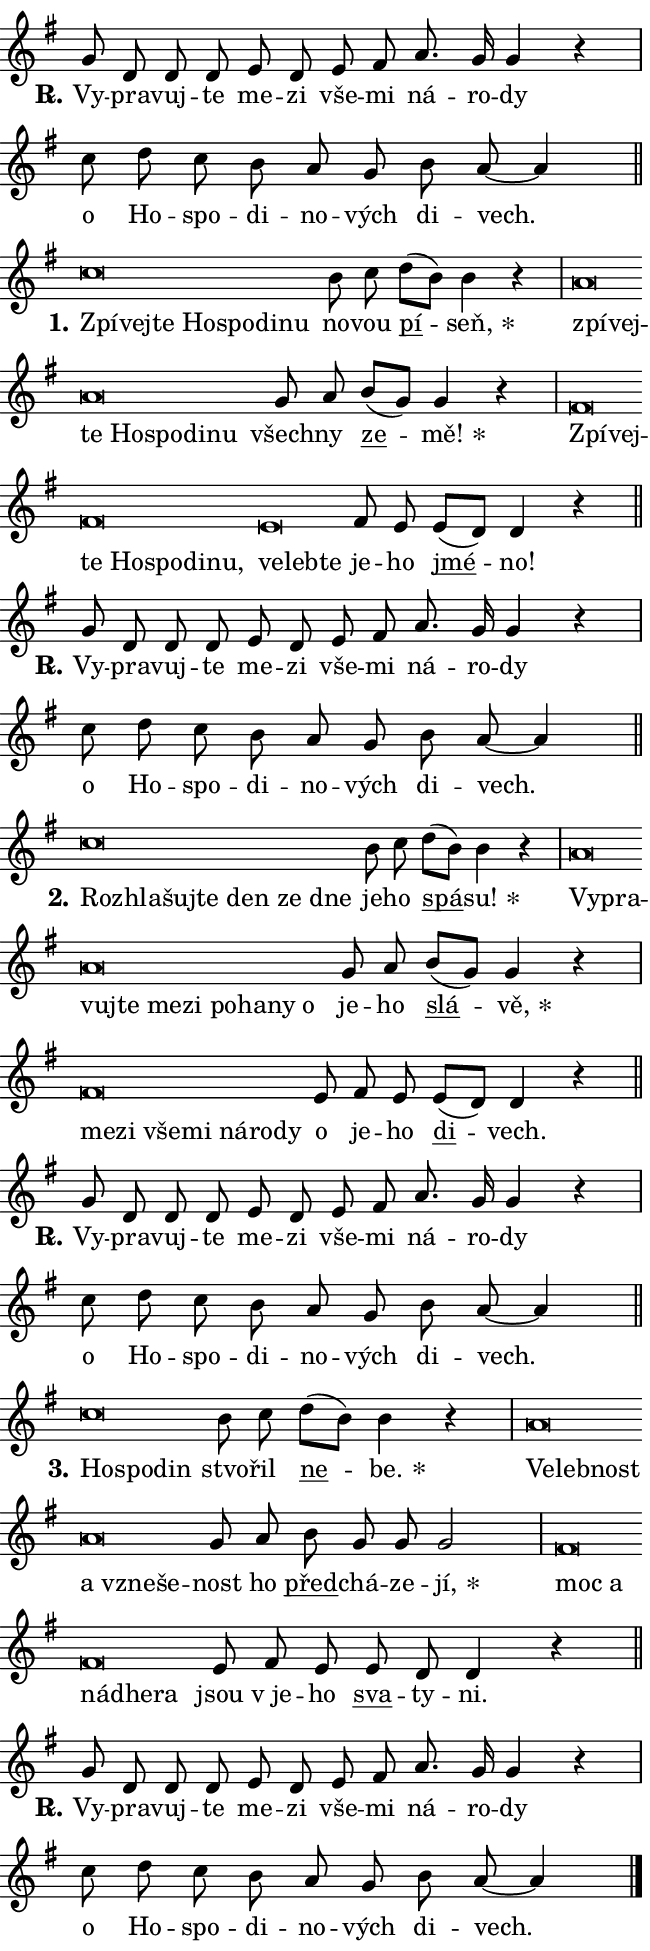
\version "2.24.0"
\header { tagline = "" }
\paper {
  indent = 0\cm
  top-margin = 0\cm
  right-margin = 0.13\cm % to fit lyric hyphens
  bottom-margin = 0\cm
  left-margin = 0\cm
  paper-width = 11\cm
  page-breaking = #ly:one-page-breaking
  system-system-spacing.basic-distance = #11
  score-system-spacing.basic-distance = #11
  ragged-last = ##f
}


%% Author: Thomas Morley
%% https://lists.gnu.org/archive/html/lilypond-user/2020-05/msg00002.html
#(define (line-position grob)
"Returns position of @var[grob} in current system:
   @code{'start}, if at first time-step
   @code{'end}, if at last time-step
   @code{'middle} otherwise
"
  (let* ((col (ly:item-get-column grob))
         (ln (ly:grob-object col 'left-neighbor))
         (rn (ly:grob-object col 'right-neighbor))
         (col-to-check-left (if (ly:grob? ln) ln col))
         (col-to-check-right (if (ly:grob? rn) rn col))
         (break-dir-left
           (and
             (ly:grob-property col-to-check-left 'non-musical #f)
             (ly:item-break-dir col-to-check-left)))
         (break-dir-right
           (and
             (ly:grob-property col-to-check-right 'non-musical #f)
             (ly:item-break-dir col-to-check-right))))
        (cond ((eqv? 1 break-dir-left) 'start)
              ((eqv? -1 break-dir-right) 'end)
              (else 'middle))))

#(define (tranparent-at-line-position vctor)
  (lambda (grob)
  "Relying on @code{line-position} select the relevant enry from @var{vctor}.
Used to determine transparency,"
    (case (line-position grob)
      ((end) (not (vector-ref vctor 0)))
      ((middle) (not (vector-ref vctor 1)))
      ((start) (not (vector-ref vctor 2))))))

noteHeadBreakVisibility =
#(define-music-function (break-visibility)(vector?)
"Makes @code{NoteHead}s transparent relying on @var{break-visibility}"
#{
  \override NoteHead.transparent =
    #(tranparent-at-line-position break-visibility)
#})

#(define delete-ledgers-for-transparent-note-heads
  (lambda (grob)
    "Reads whether a @code{NoteHead} is transparent.
If so this @code{NoteHead} is removed from @code{'note-heads} from
@var{grob}, which is supposed to be @code{LedgerLineSpanner}.
As a result ledgers are not printed for this @code{NoteHead}"
    (let* ((nhds-array (ly:grob-object grob 'note-heads))
           (nhds-list
             (if (ly:grob-array? nhds-array)
                 (ly:grob-array->list nhds-array)
                 '()))
           ;; Relies on the transparent-property being done before
           ;; Staff.LedgerLineSpanner.after-line-breaking is executed.
           ;; This is fragile ...
           (to-keep
             (remove
               (lambda (nhd)
                 (ly:grob-property nhd 'transparent #f))
               nhds-list)))
      ;; TODO find a better method to iterate over grob-arrays, similiar
      ;; to filter/remove etc for lists
      ;; For now rebuilt from scratch
      (set! (ly:grob-object grob 'note-heads)  '())
      (for-each
        (lambda (nhd)
          (ly:pointer-group-interface::add-grob grob 'note-heads nhd))
        to-keep))))

squashNotes = {
  \override NoteHead.X-extent = #'(-0.2 . 0.2)
  \override NoteHead.Y-extent = #'(-0.75 . 0)
  \override NoteHead.stencil =
    #(lambda (grob)
       (let ((pos (ly:grob-property grob 'staff-position)))
         (begin
           (if (< pos -7) (display "ERROR: Lower brevis then expected\n") (display ""))
           (if (<= pos -6) ly:text-interface::print ly:note-head::print))))
}
unSquashNotes = {
  \revert NoteHead.X-extent
  \revert NoteHead.Y-extent
  \revert NoteHead.stencil
}

hideNotes = \noteHeadBreakVisibility #begin-of-line-visible
unHideNotes = \noteHeadBreakVisibility #all-visible

% work-around for resetting accidentals
% https://lilypond.org/doc/v2.23/Documentation/notation/displaying-rhythms#unmetered-music
cadenzaMeasure = {
  \cadenzaOff
  \partial 1024 s1024
  \cadenzaOn
}

#(define-markup-command (accent layout props text) (markup?)
  "Underline accented syllable"
  (interpret-markup layout props
    #{\markup \override #'(offset . 4.3) \underline { #text }#}))

responsum = \markup \concat {
  "R" \hspace #-1.05 \path #0.1 #'((moveto 0 0.07) (lineto 0.9 0.8)) \hspace #0.05 "."
}

spaceSize = #0.6828661417322834 % exact space size for TeX Gyre Schola

\layout {
  \context {
    \Staff
    \remove "Time_signature_engraver"
    \override LedgerLineSpanner.after-line-breaking = #delete-ledgers-for-transparent-note-heads
  }
  \context {
    \Lyrics {
      \override LyricSpace.minimum-distance = \spaceSize
      \override LyricText.font-name = #"TeX Gyre Schola"
      \override LyricText.font-size = 1
      \override StanzaNumber.font-name = #"TeX Gyre Schola Bold"
      \override StanzaNumber.font-size = 1
    }
  }
  \context {
    \Score 
    \override NoteHead.text =
      #(lambda (grob) 
        (let ((pos (ly:grob-property grob 'staff-position)))
          #{\markup {
            \combine
              \halign #-0.55 \raise #(if (= pos -6) 0 0.5) \override #'(thickness . 2) \draw-line #'(3.2 . 0)
              \musicglyph "noteheads.sM1"
          }#}))
  }
}

% magnetic-lyrics.ily
%
%   written by
%     Jean Abou Samra <jean@abou-samra.fr>
%     Werner Lemberg <wl@gnu.org>
%
%   adapted by
%     Jiri Hon <jiri.hon@gmail.com>
%
% Version 2022-Apr-15

% https://www.mail-archive.com/lilypond-user@gnu.org/msg149350.html

#(define (Left_hyphen_pointer_engraver context)
   "Collect syllable-hyphen-syllable occurrences in lyrics and store
them in properties.  This engraver only looks to the left.  For
example, if the lyrics input is @code{foo -- bar}, it does the
following.

@itemize @bullet
@item
Set the @code{text} property of the @code{LyricHyphen} grob between
@q{foo} and @q{bar} to @code{foo}.

@item
Set the @code{left-hyphen} property of the @code{LyricText} grob with
text @q{foo} to the @code{LyricHyphen} grob between @q{foo} and
@q{bar}.
@end itemize

Use this auxiliary engraver in combination with the
@code{lyric-@/text::@/apply-@/magnetic-@/offset!} hook."
   (let ((hyphen #f)
         (text #f))
     (make-engraver
      (acknowledgers
       ((lyric-syllable-interface engraver grob source-engraver)
        (set! text grob)))
      (end-acknowledgers
       ((lyric-hyphen-interface engraver grob source-engraver)
        ;(when (not (grob::has-interface grob 'lyric-space-interface))
          (set! hyphen grob)));)
      ((stop-translation-timestep engraver)
       (when (and text hyphen)
         (ly:grob-set-object! text 'left-hyphen hyphen))
       (set! text #f)
       (set! hyphen #f)))))

#(define (lyric-text::apply-magnetic-offset! grob)
   "If the space between two syllables is less than the value in
property @code{LyricText@/.details@/.squash-threshold}, move the right
syllable to the left so that it gets concatenated with the left
syllable.

Use this function as a hook for
@code{LyricText@/.after-@/line-@/breaking} if the
@code{Left_@/hyphen_@/pointer_@/engraver} is active."
   (let ((hyphen (ly:grob-object grob 'left-hyphen #f)))
     (when hyphen
       (let ((left-text (ly:spanner-bound hyphen LEFT)))
         (when (grob::has-interface left-text 'lyric-syllable-interface)
           (let* ((common (ly:grob-common-refpoint grob left-text X))
                  (this-x-ext (ly:grob-extent grob common X))
                  (left-x-ext
                   (begin
                     ;; Trigger magnetism for left-text.
                     (ly:grob-property left-text 'after-line-breaking)
                     (ly:grob-extent left-text common X)))
                  ;; `delta` is the gap width between two syllables.
                  (delta (- (interval-start this-x-ext)
                            (interval-end left-x-ext)))
                  (details (ly:grob-property grob 'details))
                  (threshold (assoc-get 'squash-threshold details 0.2)))
             (when (< delta threshold)
               (let* (;; We have to manipulate the input text so that
                      ;; ligatures crossing syllable boundaries are not
                      ;; disabled.  For languages based on the Latin
                      ;; script this is essentially a beautification.
                      ;; However, for non-Western scripts it can be a
                      ;; necessity.
                      (lt (ly:grob-property left-text 'text))
                      (rt (ly:grob-property grob 'text))
                      (is-space (grob::has-interface hyphen 'lyric-space-interface))
                      (space (if is-space " " ""))
                      (extra-delta (if is-space spaceSize 0))
                      ;; Append new syllable.
                      (ltrt-space (if (and (string? lt) (string? rt))
                                (string-append lt space rt)
                                (make-concat-markup (list lt space rt))))
                      ;; Right-align `ltrt` to the right side.
                      (ltrt-space-markup (grob-interpret-markup
                               grob
                               (make-translate-markup
                                (cons (interval-length this-x-ext) 0)
                                (make-right-align-markup ltrt-space)))))
                 (begin
                   ;; Don't print `left-text`.
                   (ly:grob-set-property! left-text 'stencil #f)
                   ;; Set text and stencil (which holds all collected
                   ;; syllables so far) and shift it to the left.
                   (ly:grob-set-property! grob 'text ltrt-space)
                   (ly:grob-set-property! grob 'stencil ltrt-space-markup)
                   (ly:grob-translate-axis! grob (- (- delta extra-delta)) X))))))))))


#(define (lyric-hyphen::displace-bounds-first grob)
   ;; Make very sure this callback isn't triggered too early.
   (let ((left (ly:spanner-bound grob LEFT))
         (right (ly:spanner-bound grob RIGHT)))
     (ly:grob-property left 'after-line-breaking)
     (ly:grob-property right 'after-line-breaking)
     (ly:lyric-hyphen::print grob)))

squashThreshold = #0.4

\layout {
  \context {
    \Lyrics
    \consists #Left_hyphen_pointer_engraver
    \override LyricText.after-line-breaking =
      #lyric-text::apply-magnetic-offset!
    \override LyricHyphen.stencil = #lyric-hyphen::displace-bounds-first
    \override LyricText.details.squash-threshold = \squashThreshold
    \override LyricHyphen.minimum-distance = 0
    \override LyricHyphen.minimum-length = \squashThreshold
  }
}

squashText = \override LyricText.details.squash-threshold = 9999
unSquashText = \override LyricText.details.squash-threshold = \squashThreshold

leftText = \override LyricText.self-alignment-X = #LEFT
unLeftText = \revert LyricText.self-alignment-X

starOffset = #(lambda (grob) 
                (let ((x_offset (ly:self-alignment-interface::aligned-on-x-parent grob)))
                  (if (= x_offset 0) 0 (+ x_offset 1.2))))

star = #(define-music-function (syllable)(string?)
"Append star separator at the end of a syllable"
#{
  \once \override LyricText.X-offset = #starOffset
  \lyricmode { \markup {
    #syllable
    \override #'((font-name . "TeX Gyre Schola Bold")) \hspace #0.2 \lower #0.65 \larger "*"
  } }
#})

starAccent = #(define-music-function (syllable)(string?)
"Append star separator at the end of a syllable and make accent"
#{
  \once \override LyricText.X-offset = #starOffset
  \lyricmode { \markup {
    \accent #syllable
    \override #'((font-name . "TeX Gyre Schola Bold")) \hspace #0.2 \lower #0.65 \larger "*"
  } }
#})

breath = #(define-music-function (syllable)(string?)
"Append breathing indicator at the end of a syllable"
#{
  \lyricmode { \markup { #syllable "+" } }
#})

optionalBreath = #(define-music-function (syllable)(string?)
"Append optional breathing indicator at the end of a syllable"
#{
  \lyricmode { \markup { #syllable "(+)" } }
#})


\score {
    <<
        \new Voice = "melody" { \cadenzaOn \key g \major \relative { g'8 d d d e d e fis \bar "" a8. g16 g4 r \cadenzaMeasure \bar "|" c8 d c b \bar "" a g b a~ a4 \cadenzaMeasure \bar "||" \break } }
        \new Lyrics \lyricsto "melody" { \lyricmode { \set stanza = \responsum
Vy -- pra -- vuj -- te me -- zi vše -- mi ná -- ro -- dy o Ho -- spo -- di -- no -- vých di -- vech. } }
    >>
    \layout {}
}

\score {
    <<
        \new Voice = "melody" { \cadenzaOn \key g \major \relative { \squashNotes c''\breve*1/16 \hideNotes \breve*1/16 \bar "" \breve*1/16 \bar "" \breve*1/16 \bar "" \breve*1/16 \bar "" \breve*1/16 \breve*1/16 \bar "" \unHideNotes \unSquashNotes b8 c \bar "" d[( b)] b4 r \cadenzaMeasure \bar "|" \squashNotes a\breve*1/16 \hideNotes \breve*1/16 \bar "" \breve*1/16 \bar "" \breve*1/16 \bar "" \breve*1/16 \bar "" \breve*1/16 \breve*1/16 \bar "" \unHideNotes \unSquashNotes g8 a \bar "" b[( g)] g4 r \cadenzaMeasure \bar "|" \squashNotes fis\breve*1/16 \hideNotes \breve*1/16 \bar "" \breve*1/16 \bar "" \breve*1/16 \bar "" \breve*1/16 \bar "" \breve*1/16 \breve*1/16 \bar "" \unHideNotes \unSquashNotes \squashNotes e\breve*1/16 \hideNotes \breve*1/16 \breve*1/16 \bar "" \unHideNotes \unSquashNotes fis8 e \bar "" e[( d)] d4 r \cadenzaMeasure \bar "||" \break } }
        \new Lyrics \lyricsto "melody" { \lyricmode { \set stanza = "1."
\leftText Zpí -- \squashText vej -- te Ho -- spo -- di -- nu \unLeftText \unSquashText no -- vou \markup \accent pí -- \star seň, \leftText zpí -- \squashText vej -- te Ho -- spo -- di -- nu \unLeftText \unSquashText všech -- ny \markup \accent ze -- \star mě! \leftText Zpí -- \squashText vej -- te Ho -- spo -- di -- nu, \unSquashText ve -- \squashText leb -- te \unLeftText \unSquashText je -- ho \markup \accent jmé -- no! } }
    >>
    \layout {}
}

\score {
    <<
        \new Voice = "melody" { \cadenzaOn \key g \major \relative { g'8 d d d e d e fis \bar "" a8. g16 g4 r \cadenzaMeasure \bar "|" c8 d c b \bar "" a g b a~ a4 \cadenzaMeasure \bar "||" \break } }
        \new Lyrics \lyricsto "melody" { \lyricmode { \set stanza = \responsum
Vy -- pra -- vuj -- te me -- zi vše -- mi ná -- ro -- dy o Ho -- spo -- di -- no -- vých di -- vech. } }
    >>
    \layout {}
}

\score {
    <<
        \new Voice = "melody" { \cadenzaOn \key g \major \relative { \squashNotes c''\breve*1/16 \hideNotes \breve*1/16 \bar "" \breve*1/16 \bar "" \breve*1/16 \bar "" \breve*1/16 \bar "" \breve*1/16 \breve*1/16 \bar "" \unHideNotes \unSquashNotes b8 c \bar "" d[( b)] b4 r \cadenzaMeasure \bar "|" \squashNotes a\breve*1/16 \hideNotes \breve*1/16 \bar "" \breve*1/16 \bar "" \breve*1/16 \bar "" \breve*1/16 \bar "" \breve*1/16 \bar "" \breve*1/16 \bar "" \breve*1/16 \bar "" \breve*1/16 \breve*1/16 \bar "" \unHideNotes \unSquashNotes g8 a \bar "" b[( g)] g4 r \cadenzaMeasure \bar "|" \squashNotes fis\breve*1/16 \hideNotes \breve*1/16 \bar "" \breve*1/16 \bar "" \breve*1/16 \bar "" \breve*1/16 \bar "" \breve*1/16 \breve*1/16 \bar "" \unHideNotes \unSquashNotes e8 fis e \bar "" e[( d)] d4 r \cadenzaMeasure \bar "||" \break } }
        \new Lyrics \lyricsto "melody" { \lyricmode { \set stanza = "2."
\leftText Roz -- \squashText hla -- šuj -- te den ze dne \unLeftText \unSquashText je -- ho \markup \accent spá -- \star su! \leftText Vy -- \squashText pra -- vuj -- te me -- zi po -- ha -- ny o \unLeftText \unSquashText je -- ho \markup \accent slá -- \star vě, \leftText me -- \squashText zi vše -- mi ná -- ro -- dy \unLeftText \unSquashText o je -- ho \markup \accent di -- vech. } }
    >>
    \layout {}
}

\score {
    <<
        \new Voice = "melody" { \cadenzaOn \key g \major \relative { g'8 d d d e d e fis \bar "" a8. g16 g4 r \cadenzaMeasure \bar "|" c8 d c b \bar "" a g b a~ a4 \cadenzaMeasure \bar "||" \break } }
        \new Lyrics \lyricsto "melody" { \lyricmode { \set stanza = \responsum
Vy -- pra -- vuj -- te me -- zi vše -- mi ná -- ro -- dy o Ho -- spo -- di -- no -- vých di -- vech. } }
    >>
    \layout {}
}

\score {
    <<
        \new Voice = "melody" { \cadenzaOn \key g \major \relative { \squashNotes c''\breve*1/16 \hideNotes \breve*1/16 \breve*1/16 \bar "" \unHideNotes \unSquashNotes b8 c \bar "" d[( b)] b4 r \cadenzaMeasure \bar "|" \squashNotes a\breve*1/16 \hideNotes \breve*1/16 \bar "" \breve*1/16 \bar "" \breve*1/16 \bar "" \breve*1/16 \breve*1/16 \bar "" \unHideNotes \unSquashNotes g8 a \bar "" b g g g2 \cadenzaMeasure \bar "|" \squashNotes fis\breve*1/16 \hideNotes \breve*1/16 \bar "" \breve*1/16 \bar "" \breve*1/16 \breve*1/16 \bar "" \unHideNotes \unSquashNotes e8 fis e \bar "" e d d4 r \cadenzaMeasure \bar "||" \break } }
        \new Lyrics \lyricsto "melody" { \lyricmode { \set stanza = "3."
\leftText Ho -- \squashText spo -- din \unLeftText \unSquashText stvo -- řil \markup \accent ne -- \star be. \leftText Ve -- \squashText leb -- nost a vzne -- še -- \unLeftText \unSquashText nost ho \markup \accent před -- chá -- ze -- \star jí, \leftText moc \squashText a nád -- he -- ra \unLeftText \unSquashText jsou "v je" -- ho \markup \accent sva -- ty -- ni. } }
    >>
    \layout {}
}

\score {
    <<
        \new Voice = "melody" { \cadenzaOn \key g \major \relative { g'8 d d d e d e fis \bar "" a8. g16 g4 r \cadenzaMeasure \bar "|" c8 d c b \bar "" a g b a~ a4 \cadenzaMeasure \bar "||" \break } \bar "|." }
        \new Lyrics \lyricsto "melody" { \lyricmode { \set stanza = \responsum
Vy -- pra -- vuj -- te me -- zi vše -- mi ná -- ro -- dy o Ho -- spo -- di -- no -- vých di -- vech. } }
    >>
    \layout {}
}
